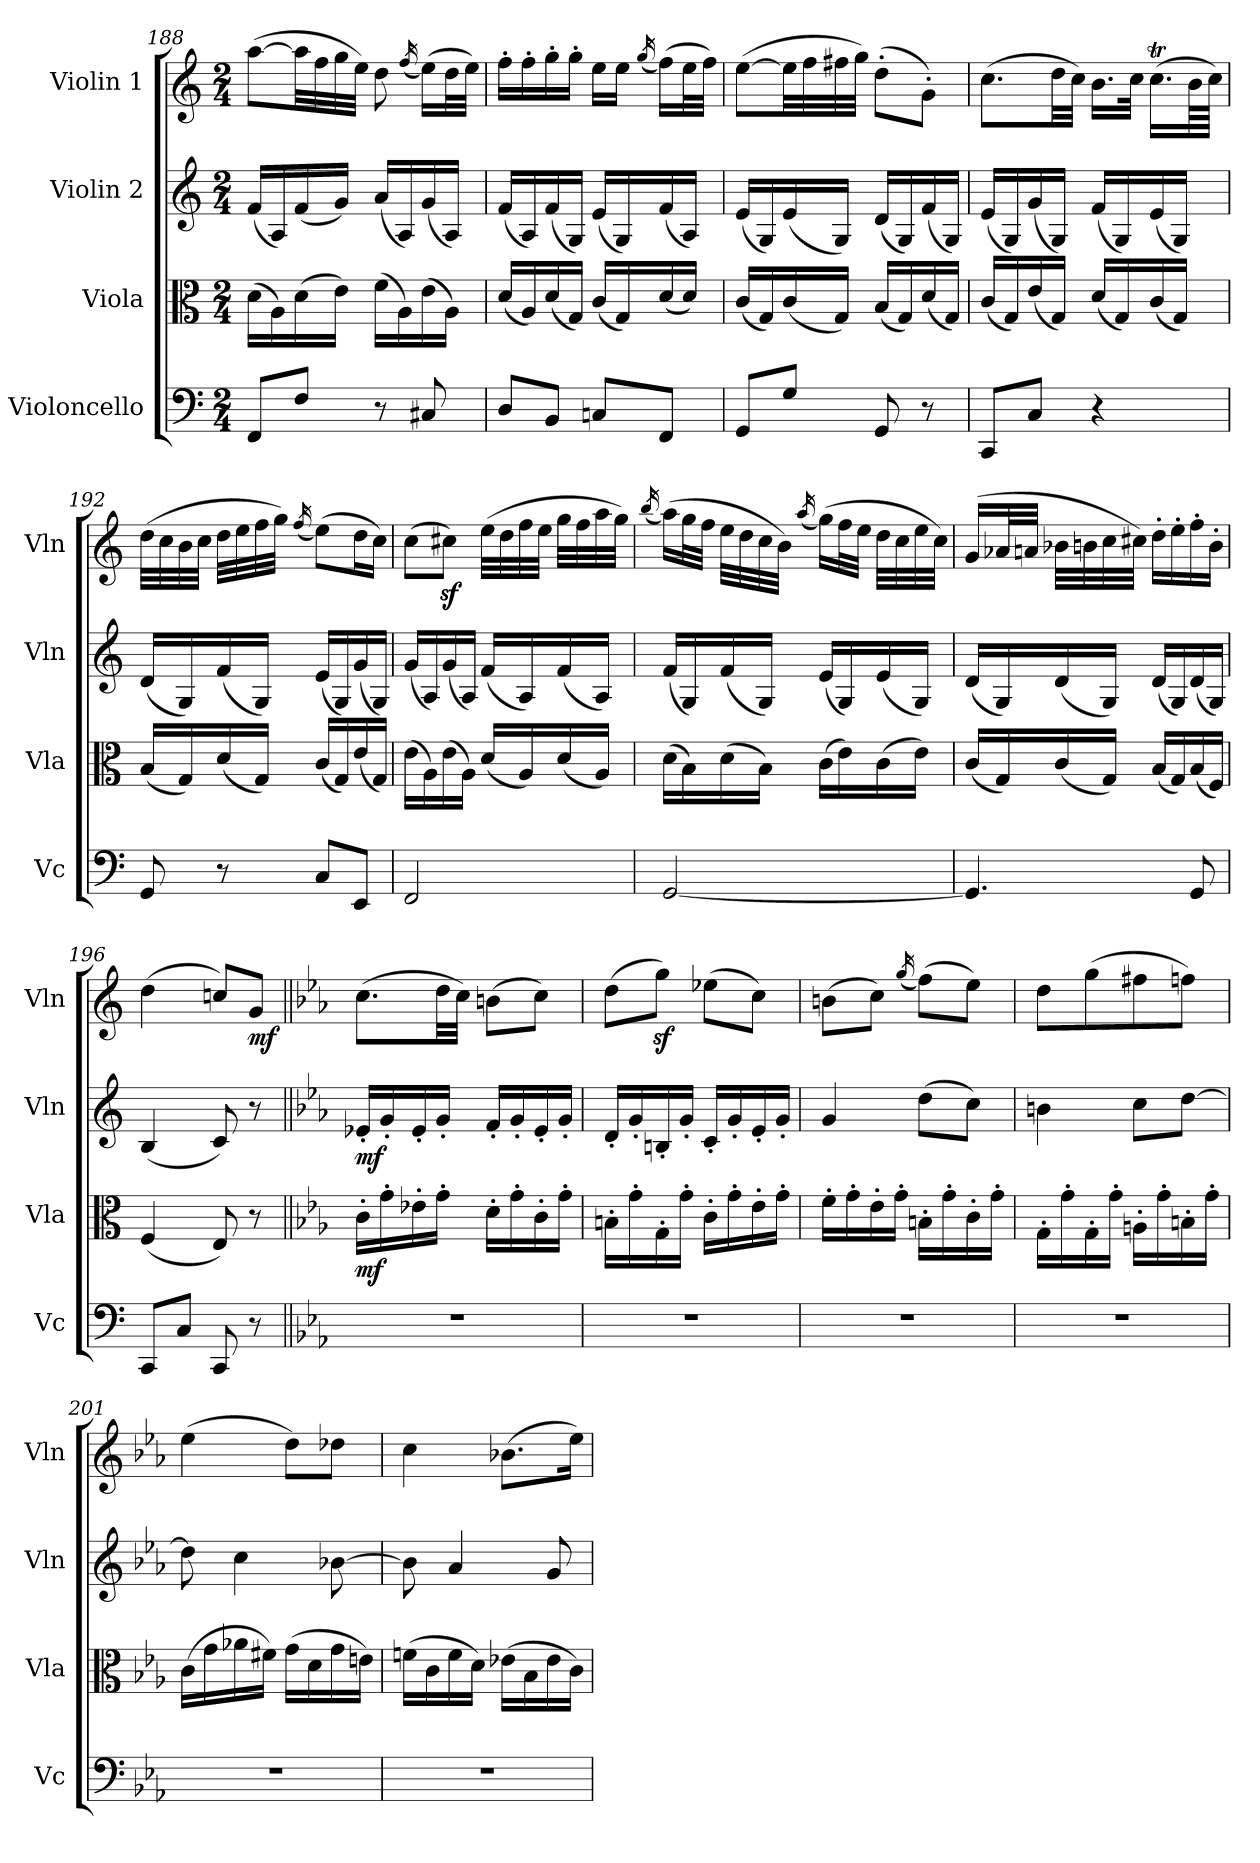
**kern	**kern	**dynam	**kern	**dynam	**kern	**dynam
*part4	*part3	*part3	*part2	*part2	*part1	*part1
*staff4	*staff3	*staff3	*staff2	*staff2	*staff1	*staff1
*I"Violoncello	*I"Viola	*	*I"Violin 2	*	*I"Violin 1	*
*I'Vc	*I'Vla	*	*I'Vln	*	*I'Vln	*
*clefF4	*clefC3	*	*clefG2	*	*clefG2	*
*k[]	*k[]	*	*k[]	*	*k[]	*
*M2/4	*M2/4	*	*M2/4	*	*M2/4	*
=188	=188	=188	=188	=188	=188	=188
8FF/L	(>16d\LL	.	(<16f/LL	.	(>[8aa\L	.
.	16A\)	.	16A/)	.	.	.
8F/J	(>16d\	.	(<16f/	.	32aa\LL]	.
.	.	.	.	.	32ff\	.
.	16e\JJ)	.	16g/JJ)	.	32gg\	.
.	.	.	.	.	32ee\JJJ)	.
8r	(>16f\LL	.	(<16a/LL	.	8dd\	.
.	16A\)	.	16A/)	.	.	.
.	.	.	.	.	(<16qff/	.
8C#X/	(>16e\	.	(<16g/	.	(>16ee\LL)	.
.	16A\JJ)	.	16A/JJ)	.	32dd\L	.
.	.	.	.	.	32ee\JJJ)	.
=189	=189	=189	=189	=189	=189	=189
8D/L	(<16d/LL	.	(<16f/LL	.	16ff'\LL	.
.	16A/)	.	16A/)	.	16ff'\	.
8BB/J	(<16d/	.	(<16f/	.	16gg'\	.
.	16G/JJ)	.	16G/JJ)	.	16gg'\JJ	.
8Cn/L	(<16c/LL	.	(<16e/LL	.	16ee\LL	.
.	16G/)	.	16G/)	.	16ee\JJ	.
.	.	.	.	.	(<16qgg/	.
8FF/J	(<16d/	.	(<16f/	.	(>16ff\LL)	.
.	16d/JJ)	.	16A/JJ)	.	32ee\L	.
.	.	.	.	.	32ff\JJJ)	.
=190	=190	=190	=190	=190	=190	=190
8GG/L	(<16c/LL	.	(<16e/LL	.	(>[8ee\L	.
.	16G/)	.	16G/)	.	.	.
8G/J	(<16c/	.	(<16e/	.	32ee\LL]	.
.	.	.	.	.	32ff\	.
.	16G/JJ)	.	16G/JJ)	.	32ff#X\	.
.	.	.	.	.	32gg\JJJ)	.
8GG/	(<16B/LL	.	(<16d/LL	.	(>8dd'\L	.
.	16G/)	.	16G/)	.	.	.
8r	(<16d/	.	(<16f/	.	8g'\J)	.
.	16G/JJ)	.	16G/JJ)	.	.	.
!!LO:PB:g=z
=191	=191	=191	=191	=191	=191	=191
8CC/L	(<16c/LL	.	(<16e/LL	.	(>8.cc\L	.
.	16G/)	.	16G/)	.	.	.
8C/J	(<16e/	.	(<16g/	.	.	.
.	16G/JJ)	.	16G/JJ)	.	32dd\LL	.
.	.	.	.	.	32cc\JJJ)	.
4r	(<16d/LL	.	(<16f/LL	.	16.b\LL	.
.	16G/)	.	16G/)	.	.	.
.	.	.	.	.	32cc\JJk	.
.	(<16c/	.	(<16e/	.	(>16.ccT\LL	.
.	16G/JJ)	.	16G/JJ)	.	.	.
.	.	.	.	.	64b\LL	.
.	.	.	.	.	64cc\JJJJ)	.
=192	=192	=192	=192	=192	=192	=192
8GG/	(<16B/LL	.	(<16d/LL	.	(>32dd\LLL	.
.	.	.	.	.	32cc\	.
.	16G/)	.	16G/)	.	32b\	.
.	.	.	.	.	32cc\JJJ	.
8r	(<16d/	.	(<16f/	.	32dd\LLL	.
.	.	.	.	.	32ee\	.
.	16G/JJ)	.	16G/JJ)	.	32ff\	.
.	.	.	.	.	32gg\JJJ)	.
.	.	.	.	.	(<16qff/	.
8C/L	(<16c/LL	.	(<16e/LL	.	(>8ee\L)	.
.	16G/)	.	16G/)	.	.	.
8EE/J	(<16e/	.	(<16g/	.	16dd\L	.
.	16G/JJ)	.	16G/JJ)	.	16cc\JJ)	.
=193	=193	=193	=193	=193	=193	=193
2FF/	(>16e\LL	.	(<16g/LL	.	(>8cc\L	.
.	16A\)	.	16A/)	.	.	.
.	(>16e\	.	(<16g/	.	8cc#Xz<\J)	.
.	16A\JJ)	.	16A/JJ)	.	.	.
.	(<16d/LL	.	(<16f/LL	.	(>32ee\LLL	.
.	.	.	.	.	32dd\	.
.	16A/)	.	16A/)	.	32ff\	.
.	.	.	.	.	32ee\JJJ	.
.	(<16d/	.	(<16f/	.	32gg\LLL	.
.	.	.	.	.	32ff\	.
.	16A/JJ)	.	16A/JJ)	.	32aa\	.
.	.	.	.	.	32gg\JJJ)	.
!!LO:LB:g=z
=194	=194	=194	=194	=194	=194	=194
.	.	.	.	.	(<16qbb/	.
[2GG/	(>16d\LL	.	(<16f/LL	.	(>16aa\LL)	.
.	16B\)	.	16G/)	.	32gg\L	.
.	.	.	.	.	32ff\JJJ	.
.	(>16d\	.	(<16f/	.	32ee\LLL	.
.	.	.	.	.	32dd\	.
.	16B\JJ)	.	16G/JJ)	.	32cc\	.
.	.	.	.	.	32b\JJJ)	.
.	.	.	.	.	(<16qaa/	.
.	(>16c\LL	.	(<16e/LL	.	(>16gg\LL)	.
.	16e\)	.	16G/)	.	32ff\L	.
.	.	.	.	.	32ee\JJJ	.
.	(>16c\	.	(<16e/	.	32dd\LLL	.
.	.	.	.	.	32cc\	.
.	16e\JJ)	.	16G/JJ)	.	32ee\	.
.	.	.	.	.	32cc\JJJ)	.
=195	=195	=195	=195	=195	=195	=195
4.GG/]	(<16c/LL	.	(<16d/LL	.	(>16g/LL	.
.	16G/)	.	16G/)	.	32a-X/L	.
.	.	.	.	.	32an/JJJ	.
.	(<16c/	.	(<16d/	.	32b-X\LLL	.
.	.	.	.	.	32bn\	.
.	16G/JJ)	.	16G/JJ)	.	32cc\	.
.	.	.	.	.	32cc#X\JJJ)	.
.	(<16B/LL	.	(<16d/LL	.	16dd'\LL	.
.	16G/)	.	16G/)	.	16ee'\	.
8GG/	(<16B/	.	(<16d/	.	16ff'\	.
.	16F/JJ)	.	16G/JJ)	.	16b'\JJ	.
=196	=196	=196	=196	=196	=196	=196
8CC/L	(<4F/	.	(<4B/	.	(>4dd\	.
8C/J	.	.	.	.	.	.
8CC/	8E/)	.	8c/)	.	8ccn/L)	.
!	!	!	!	!	!	!LO:DY:b
8r	8r	.	8r	.	8g/J	mf
!!LO:LB:g=z
=197||	=197||	=197||	=197||	=197||	=197||	=197||
*k[b-e-a-]	*k[b-e-a-]	*	*k[b-e-a-]	*	*k[b-e-a-]	*
!	!	!LO:DY:b	!	!LO:DY:b	!	!
2r	16c'\LL	mf	16e-X'/LL	mf	(>8.cc\L	.
.	16g'\	.	16g'/	.	.	.
.	16e-X'\	.	16e-'/	.	.	.
.	16g'\JJ	.	16g'/JJ	.	32dd\LL	.
.	.	.	.	.	32cc\JJJ)	.
.	16d'\LL	.	16f'/LL	.	(>8bn\L	.
.	16g'\	.	16g'/	.	.	.
.	16c'\	.	16e-'/	.	8cc\J)	.
.	16g'\JJ	.	16g'/JJ	.	.	.
=198	=198	=198	=198	=198	=198	=198
2r	16Bn'\LL	.	16d'/LL	.	(>8dd\L	.
.	16g'\	.	16g'/	.	.	.
.	16G'\	.	16Bn'/	.	8ggz<\J)	.
.	16g'\JJ	.	16g'/JJ	.	.	.
.	16c'\LL	.	16c'/LL	.	(>8ee-X\L	.
.	16g'\	.	16g'/	.	.	.
.	16e-'\	.	16e-'/	.	8cc\J)	.
.	16g'\JJ	.	16g'/JJ	.	.	.
=199	=199	=199	=199	=199	=199	=199
2r	16f'\LL	.	4g/	.	(>8bn\L	.
.	16g'\	.	.	.	.	.
.	16e-'\	.	.	.	8cc\J)	.
.	16g'\JJ	.	.	.	.	.
.	.	.	.	.	(<16qgg/	.
.	16Bn'\LL	.	(>8dd\L	.	(>8ff\L)	.
.	16g'\	.	.	.	.	.
.	16c'\	.	8cc\J)	.	8ee-\J)	.
.	16g'\JJ	.	.	.	.	.
=200	=200	=200	=200	=200	=200	=200
2r	16G'\LL	.	4bn\	.	8dd\L	.
.	16g'\	.	.	.	.	.
.	16G'\	.	.	.	(>8gg\	.
.	16g'\JJ	.	.	.	.	.
.	16An'\LL	.	8cc\L	.	8ff#X\	.
.	16g'\	.	.	.	.	.
.	16Bn'\	.	[8dd\J	.	8ffn\J)	.
.	16g'\JJ	.	.	.	.	.
!!LO:PB:g=z
=201	=201	=201	=201	=201	=201	=201
2r	(>16c\LL	.	8dd\]	.	(>4ee-\	.
.	16g\	.	.	.	.	.
.	16a-X\	.	4cc\	.	.	.
.	16f#X\JJ)	.	.	.	.	.
.	(>16g\LL	.	.	.	8dd\L)	.
.	16d\	.	.	.	.	.
.	16g\	.	[8b-X\	.	8dd-X\J	.
.	16en\JJ)	.	.	.	.	.
=202	=202	=202	=202	=202	=202	=202
2r	(>16fn\LL	.	8b-\]	.	4cc\	.
.	16c\	.	.	.	.	.
.	16f\	.	4a-/	.	.	.
.	16d\JJ)	.	.	.	.	.
.	(>16e-X\LL	.	.	.	(>8.b-X\L	.
.	16B-\	.	.	.	.	.
.	16e-\	.	8g/	.	.	.
.	16c\JJ)	.	.	.	16ee-\Jk)	.
=	=	=	=	=	=	=
*-	*-	*-	*-	*-	*-	*-
